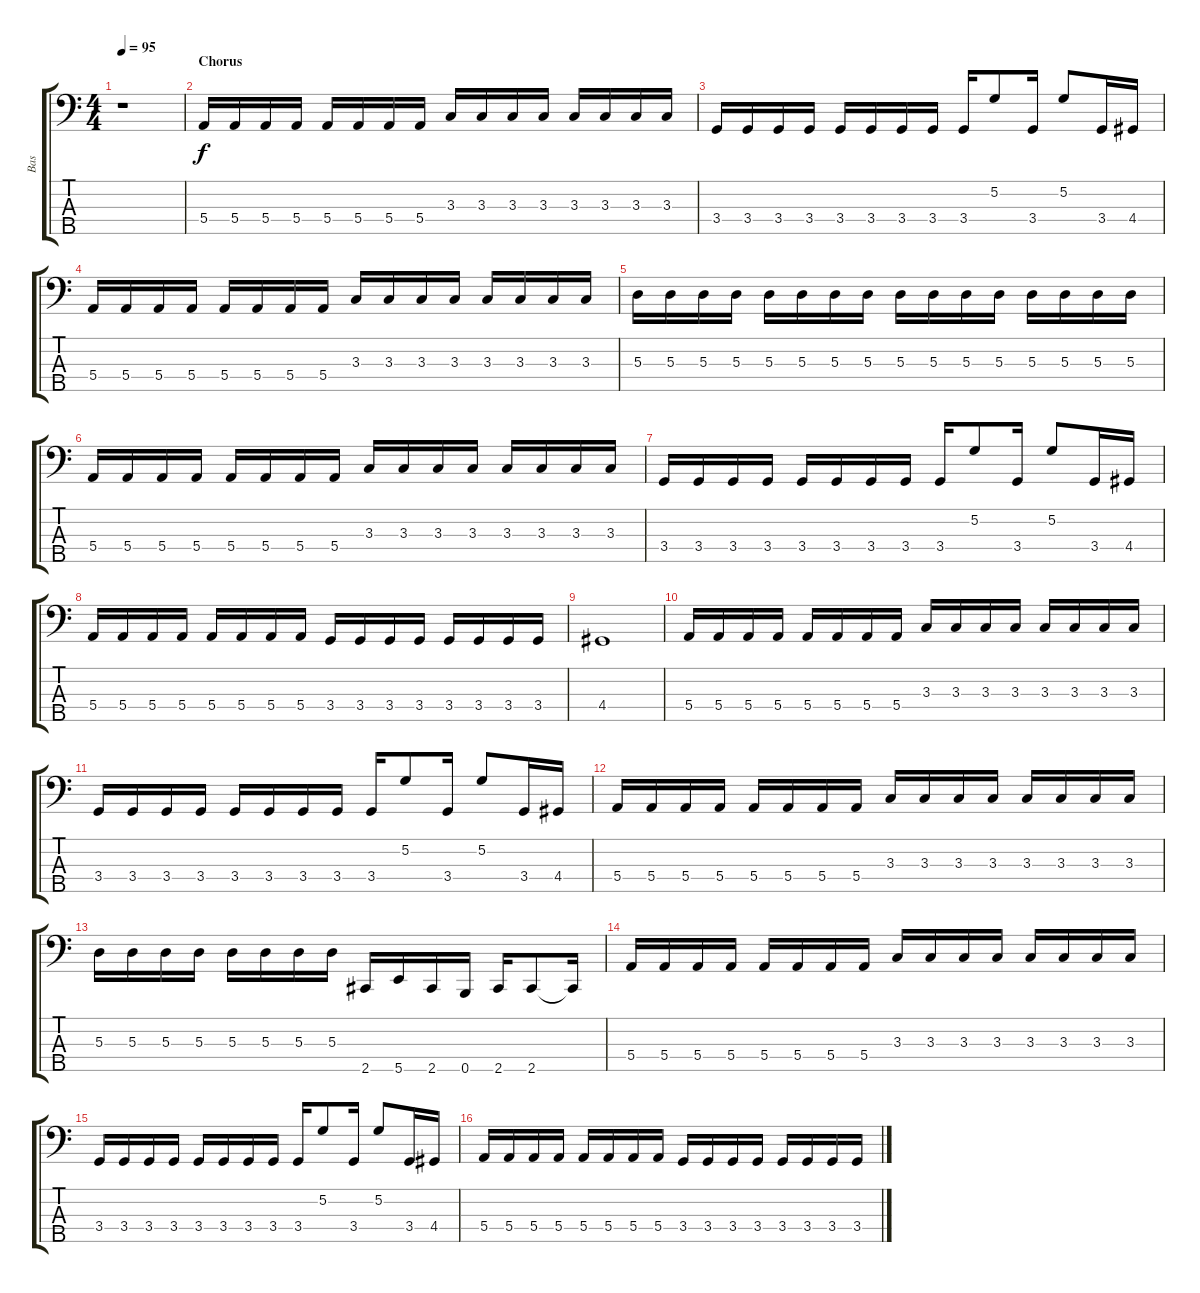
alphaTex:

\track ("Bas" "Bas") {instrument electricbassfinger}
\staff {score tabs}
\tuning (G2 D2 A1 E1 B0) {hide}
\ts (4 4)
\tempo 95
\clef f4
\ks c
r.1{dy f} |
\section ("" "Chorus")
5.4.16 5.4.16 5.4.16 5.4.16 5.4.16 5.4.16 5.4.16 5.4.16 3.3.16 3.3.16 3.3.16 3.3.16 3.3.16 3.3.16 3.3.16 3.3.16 |
3.4.16 3.4.16 3.4.16 3.4.16 3.4.16 3.4.16 3.4.16 3.4.16 3.4.16 5.2.8 3.4.16 5.2.8 3.4.16 4.4.16 |
5.4.16 5.4.16 5.4.16 5.4.16 5.4.16 5.4.16 5.4.16 5.4.16 3.3.16 3.3.16 3.3.16 3.3.16 3.3.16 3.3.16 3.3.16 3.3.16 |
5.3.16 5.3.16 5.3.16 5.3.16 5.3.16 5.3.16 5.3.16 5.3.16 5.3.16 5.3.16 5.3.16 5.3.16 5.3.16 5.3.16 5.3.16 5.3.16 |
5.4.16 5.4.16 5.4.16 5.4.16 5.4.16 5.4.16 5.4.16 5.4.16 3.3.16 3.3.16 3.3.16 3.3.16 3.3.16 3.3.16 3.3.16 3.3.16 |
3.4.16 3.4.16 3.4.16 3.4.16 3.4.16 3.4.16 3.4.16 3.4.16 3.4.16 5.2.8 3.4.16 5.2.8 3.4.16 4.4.16 |
5.4.16 5.4.16 5.4.16 5.4.16 5.4.16 5.4.16 5.4.16 5.4.16 3.4.16 3.4.16 3.4.16 3.4.16 3.4.16 3.4.16 3.4.16 3.4.16 |
4.4.1 |
5.4.16 5.4.16 5.4.16 5.4.16 5.4.16 5.4.16 5.4.16 5.4.16 3.3.16 3.3.16 3.3.16 3.3.16 3.3.16 3.3.16 3.3.16 3.3.16 |
3.4.16 3.4.16 3.4.16 3.4.16 3.4.16 3.4.16 3.4.16 3.4.16 3.4.16 5.2.8 3.4.16 5.2.8 3.4.16 4.4.16 |
5.4.16 5.4.16 5.4.16 5.4.16 5.4.16 5.4.16 5.4.16 5.4.16 3.3.16 3.3.16 3.3.16 3.3.16 3.3.16 3.3.16 3.3.16 3.3.16 |
5.3.16 5.3.16 5.3.16 5.3.16 5.3.16 5.3.16 5.3.16 5.3.16 2.5.16 5.5.16 2.5.16 0.5.16 2.5.16 2.5.8 2.5{t}.16 |
5.4.16 5.4.16 5.4.16 5.4.16 5.4.16 5.4.16 5.4.16 5.4.16 3.3.16 3.3.16 3.3.16 3.3.16 3.3.16 3.3.16 3.3.16 3.3.16 |
3.4.16 3.4.16 3.4.16 3.4.16 3.4.16 3.4.16 3.4.16 3.4.16 3.4.16 5.2.8 3.4.16 5.2.8 3.4.16 4.4.16 |
5.4.16 5.4.16 5.4.16 5.4.16 5.4.16 5.4.16 5.4.16 5.4.16 3.4.16 3.4.16 3.4.16 3.4.16 3.4.16 3.4.16 3.4.16 3.4.16
